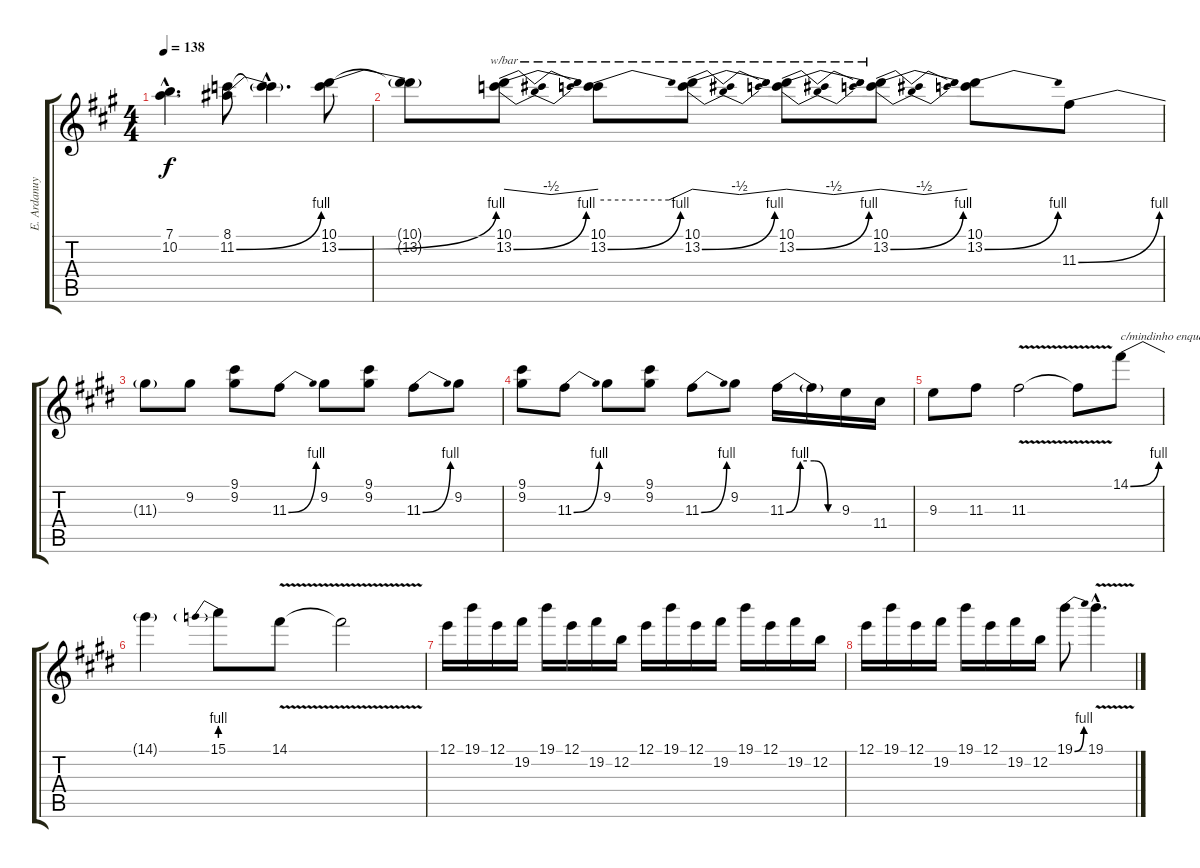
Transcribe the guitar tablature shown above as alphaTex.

\track ("E. Ardanuy" "E. Ardanuy") {instrument distortionguitar}
\staff {score tabs}
\tuning (E4 B3 G3 D3 A2 E2) {hide}
\ts (4 4)
\tempo 138
\clef g2
\ks a
(7.1{hac t} 10.2{hac t}).4{d dy f} (8.1 11.2{be (bend 0 0 60 4)}).8 (8.1{hac t} 11.2{hac t}).4{d} (10.1 13.2{be (bend 0 0 60 4)}).8 |
(10.1{t} 13.2{t}).8 (10.1 13.2{be (bend 0 0 60 4)}).8{tbe (dip default 0 0 30 -2 60 0)} (10.1 13.2{be (bend 0 0 60 4)}).8{tbe (custom default 0 -4 45 -4 60 0)} (10.1 13.2{be (bend 0 0 60 4)}).8{tbe (dip default 0 0 30 -2 60 0)} (10.1 13.2{be (bend 0 0 60 4)}).8{tbe (dip default 0 0 30 -2 60 0)} (10.1 13.2{be (bend 0 0 60 4)}).8{tbe (dip default 0 0 30 -2 60 0)} (10.1 13.2{be (bend 0 0 60 4)}).8 11.3{be (bend 0 0 60 4)}.8 |
\ks e
11.3{t}.8 9.2.8 (9.1 9.2).8 11.3{be (bend 0 0 60 4)}.8 9.2.8 (9.1 9.2).8 11.3{be (bend 0 0 60 4)}.8 9.2.8 |
(9.1 9.2).8 11.3{be (bend 0 0 60 4)}.8 9.2.8 (9.1 9.2).8 11.3{be (bend 0 0 60 4)}.8 9.2.8 11.3{be (custom 0 0 15 4 30 4 45 0 60 0)}.16 11.3{t}.16 9.3.16 11.4.16 |
9.3.8 11.3.8 11.3{v}.2 11.3{t}.8 14.1{be (bend 0 0 60 4)}.8{txt "c/mindinho enquanto segura o bend "} |
14.1{t}.4 15.1{be (prebend 0 4 60 4)}.8 14.1{v}.8 14.1{t}.2 |
12.1.16 19.1.16 12.1.16 19.2.16 19.1.16 12.1.16 19.2.16 12.2.16 12.1.16 19.1.16 12.1.16 19.2.16 19.1.16 12.1.16 19.2.16 12.2.16 |
12.1.16 19.1.16 12.1.16 19.2.16 19.1.16 12.1.16 19.2.16 12.2.16 19.1{be (bend 0 0 60 4)}.8 19.1{v hac}.4{d}
